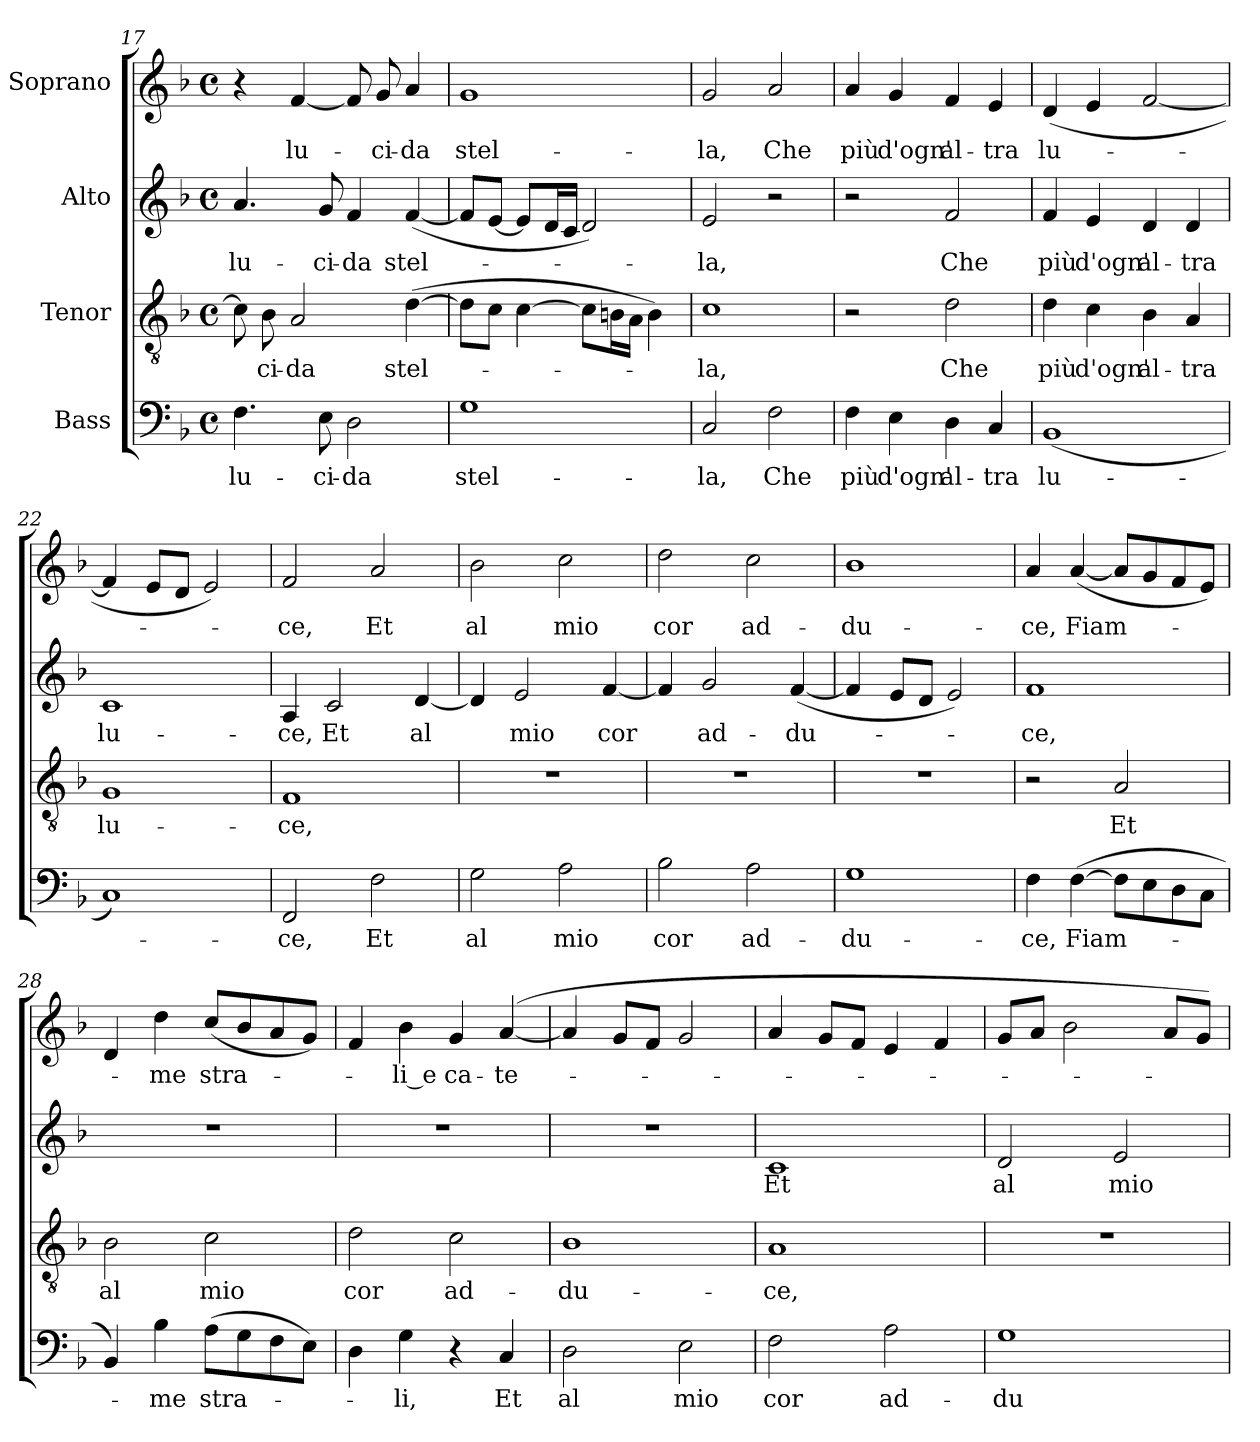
**kern	**text	**kern	**text	**kern	**text	**kern	**text
*part4	*part4	*part3	*part3	*part2	*part2	*part1	*part1
*staff4	*staff4	*staff3	*staff3	*staff2	*staff2	*staff1	*staff1
*I"Bass	*	*I"Tenor	*	*I"Alto	*	*I"Soprano	*
!!LO:LB:g=z
*clefF4	*	*clefGv2	*	*clefG2	*	*clefG2	*
*k[b-]	*	*k[b-]	*	*k[b-]	*	*k[b-]	*
*F:	*	*F:	*	*F:	*	*F:	*
*M4/4	*	*M4/4	*	*M4/4	*	*M4/4	*
*met(c)	*	*met(c)	*	*met(c)	*	*met(c)	*
=17	=17	=17	=17	=17	=17	=17	=17
4.F\	lu-	8c\]	.	4.a/	lu-	4r	.
.	.	8B-\	-ci-	.	.	.	.
.	.	2A/	-da	.	.	[4f/	lu-
8E\	-ci-	.	.	8g/	-ci-	.	.
2D\	-da	.	.	4f/	-da	8f/]	.
.	.	.	.	.	.	8g/	-ci-
.	.	([4d\	stel-	([4f/	stel-	4a/	-da
=18	=18	=18	=18	=18	=18	=18	=18
1G	stel-	8d\L]	.	8f/L]	.	1g	stel-
.	.	8c\J	.	[8e/J	.	.	.
.	.	[4c\	.	8e/L]	.	.	.
.	.	.	.	16d/L	.	.	.
.	.	.	.	16c/JJ	.	.	.
.	.	8c\L]	.	2d/)	.	.	.
.	.	16Bn\L	.	.	.	.	.
.	.	16A\JJ	.	.	.	.	.
.	.	4B\)	.	.	.	.	.
=19	=19	=19	=19	=19	=19	=19	=19
2C/	-la,	1c	-la,	2e/	-la,	2g/	-la,
2F\	Che	.	.	2r	.	2a/	Che
=20	=20	=20	=20	=20	=20	=20	=20
4F\	più	2r	.	2r	.	4a/	più
4E\	d'ogn'	.	.	.	.	4g/	d'ogn'
4D\	al-	2d\	Che	2f/	Che	4f/	al-
4C/	-tra	.	.	.	.	4e/	-tra
!!LO:PB:g=z
=21	=21	=21	=21	=21	=21	=21	=21
(1BB-	lu-	4d\	più	4f/	più	(4d/	lu-
.	.	4c\	d'ogn'	4e/	d'ogn'	4e/	.
.	.	4B-\	al-	4d/	al-	[2f/	.
.	.	4A/	-tra	4d/	-tra	.	.
=22	=22	=22	=22	=22	=22	=22	=22
1C)	.	1G	lu-	1c	lu-	4f/]	.
.	.	.	.	.	.	8e/L	.
.	.	.	.	.	.	8d/J	.
.	.	.	.	.	.	2e/)	.
=23	=23	=23	=23	=23	=23	=23	=23
2FF/	-ce,	1F	-ce,	4A/	-ce,	2f/	-ce,
.	.	.	.	2c/	Et	.	.
2F\	Et	.	.	.	.	2a/	Et
.	.	.	.	[4d/	al	.	.
=24	=24	=24	=24	=24	=24	=24	=24
2G\	al	1r	.	4d/]	.	2b-\	al
.	.	.	.	2e/	mio	.	.
2A\	mio	.	.	.	.	2cc\	mio
.	.	.	.	[4f/	cor	.	.
!!LO:LB:g=z
=25	=25	=25	=25	=25	=25	=25	=25
2B-\	cor	1r	.	4f/]	.	2dd\	cor
.	.	.	.	2g/	ad-	.	.
2A\	ad-	.	.	.	.	2cc\	ad-
.	.	.	.	([4f/	-du-	.	.
=26	=26	=26	=26	=26	=26	=26	=26
1G	-du-	1r	.	4f/]	.	1b-	-du-
.	.	.	.	8e/L	.	.	.
.	.	.	.	8d/J	.	.	.
.	.	.	.	2e/)	.	.	.
=27	=27	=27	=27	=27	=27	=27	=27
4F\	-ce,	2r	.	1f	-ce,	4a/	-ce,
([4F\	Fiam-	.	.	.	.	([4a/	Fiam-
8F\L]	.	2A/	Et	.	.	8a/L]	.
8E\	.	.	.	.	.	8g/	.
8D\	.	.	.	.	.	8f/	.
8C\J	.	.	.	.	.	8e/J)	.
=28	=28	=28	=28	=28	=28	=28	=28
4BB-/)	.	2B-\	al	1r	.	4d/	.
4B-\	-me	.	.	.	.	4dd\	-me
(8A\L	stra-	2c\	mio	.	.	(8cc/L	stra-
8G\	.	.	.	.	.	8b-/	.
8F\	.	.	.	.	.	8a/	.
8E\J)	.	.	.	.	.	8g/J)	.
!!LO:LB:g=z
=29	=29	=29	=29	=29	=29	=29	=29
4D\	.	2d\	cor	1r	.	4f/	.
4G\	-li,	.	.	.	.	4b-\	-li_e
4r	.	2c\	ad-	.	.	4g/	ca-
4C/	Et	.	.	.	.	([4a/	-te-
=30	=30	=30	=30	=30	=30	=30	=30
2D\	al	1B-	-du-	1r	.	4a/]	.
.	.	.	.	.	.	8g/L	.
.	.	.	.	.	.	8f/J	.
2E\	mio	.	.	.	.	2g/	.
=31	=31	=31	=31	=31	=31	=31	=31
2F\	cor	1A	-ce,	1c	Et	4a/	.
.	.	.	.	.	.	8g/L	.
.	.	.	.	.	.	8f/J	.
2A\	ad-	.	.	.	.	4e/	.
.	.	.	.	.	.	4f/	.
=32	=32	=32	=32	=32	=32	=32	=32
1G	-du-	1r	.	2d/	al	8g/L	.
.	.	.	.	.	.	8a/J	.
.	.	.	.	.	.	2b-\	.
.	.	.	.	2e/	mio	.	.
.	.	.	.	.	.	8a/L	.
.	.	.	.	.	.	8g/J)	.
=	=	=	=	=	=	=	=
*-	*-	*-	*-	*-	*-	*-	*-
